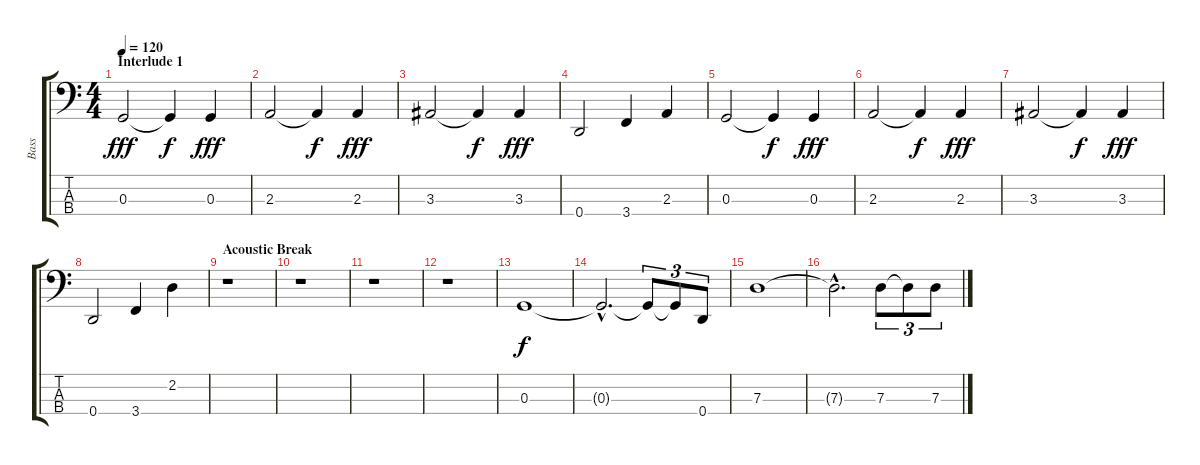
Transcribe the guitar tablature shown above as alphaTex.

\track ("Bass" "Bass") {instrument slapbass2}
\staff {score tabs}
\tuning (F2 C2 G1 D1) {hide}
\ts (4 4)
\section ("" "Interlude 1")
\tempo 120
\clef f4
\ks c
0.3.2{dy fff} 0.3{t}.4{dy f} 0.3.4{dy fff} |
2.3.2 2.3{t}.4{dy f} 2.3.4{dy fff} |
3.3.2 3.3{t}.4{dy f} 3.3.4{dy fff} |
0.4.2 3.4.4 2.3.4 |
0.3.2 0.3{t}.4{dy f} 0.3.4{dy fff} |
2.3.2 2.3{t}.4{dy f} 2.3.4{dy fff} |
3.3.2 3.3{t}.4{dy f} 3.3.4{dy fff} |
0.4.2 3.4.4 2.2.4 |
\section ("" "Acoustic Break")
r.1 |
r.1 |
r.1 |
r.1 |
0.3.1{dy f} |
0.3{hac t}.2{d} 0.3{t}.8{tu (3 2)} 0.3{t}.8{tu (3 2)} 0.4.8{tu (3 2)} |
7.3.1 |
7.3{hac t}.2{d} 7.3.8{tu (3 2)} 7.3{t}.8{tu (3 2)} 7.3.8{tu (3 2)}
